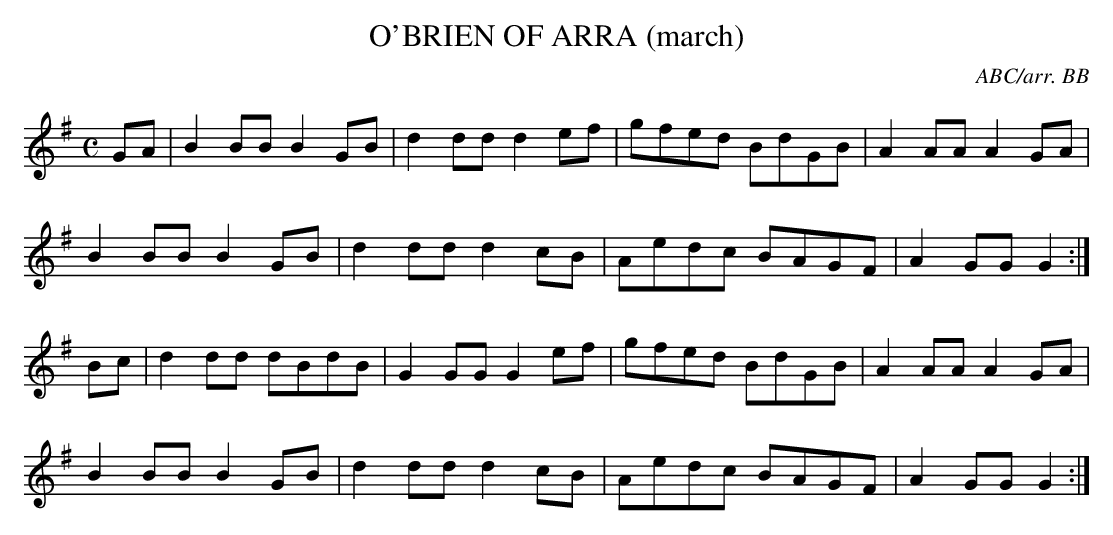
X:1
T:O'BRIEN OF ARRA (march)
C:ABC/arr. BB
L:1/8
M:C
K:G
GA|B2BB B2GB|d2dd d2 ef|gfed BdGB|A2AA A2GA|
B2BB B2GB|d2dd d2cB|Aedc BAGF|A2GG G2:|
Bc|d2dd dBdB|G2GG G2ef|gfed BdGB|A2AA A2GA|
B2BB B2GB|d2dd d2cB|Aedc BAGF|A2GG G2:|
